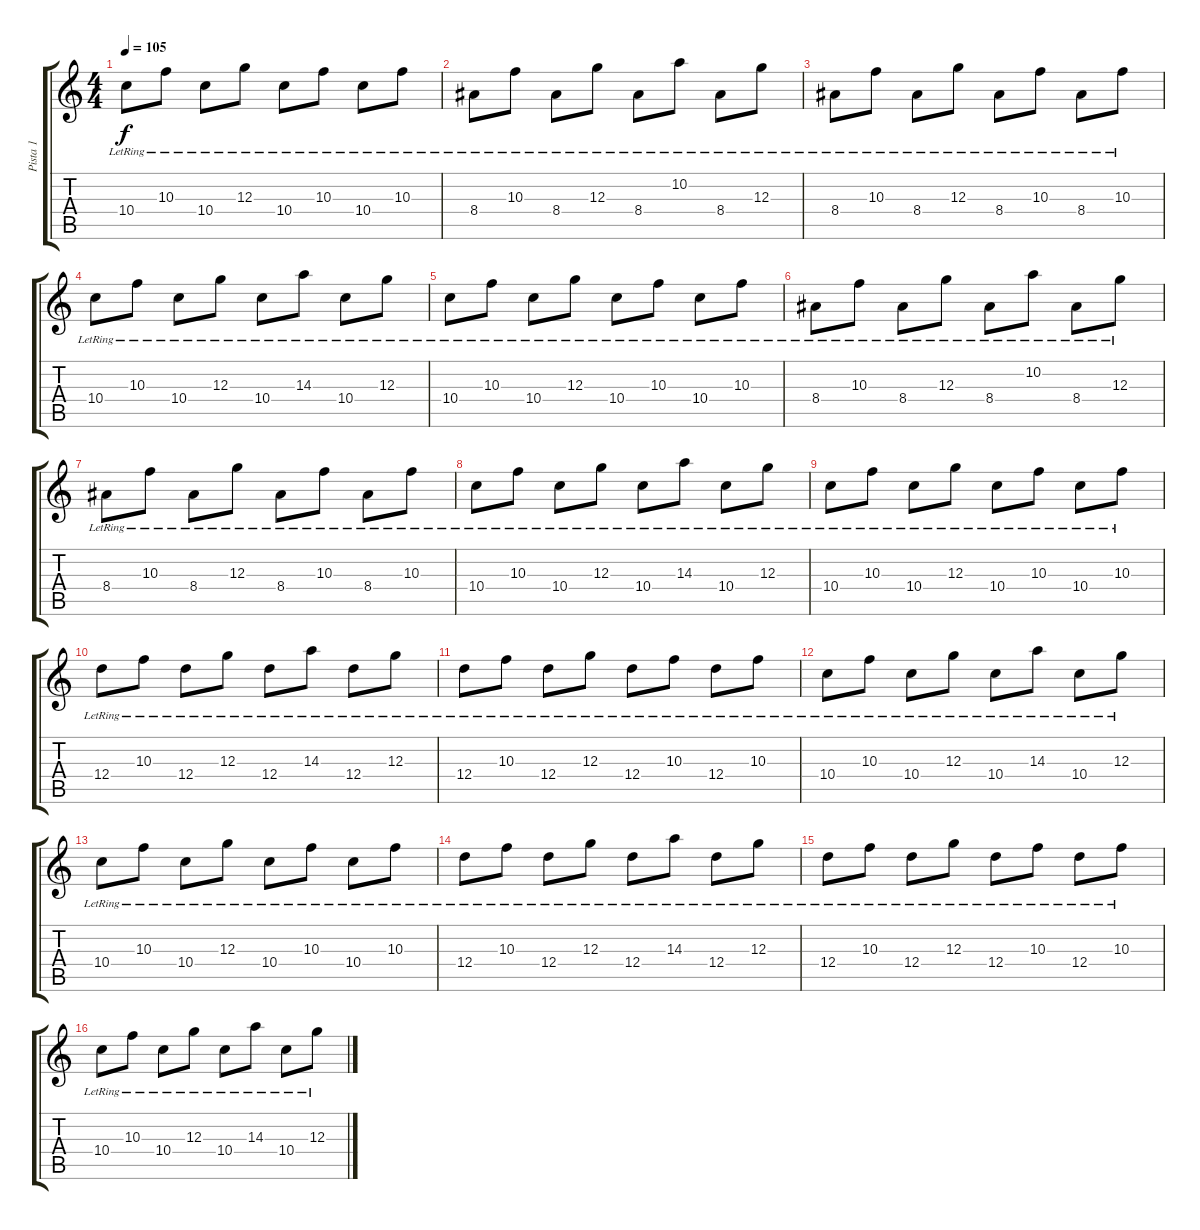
\track ("Pista 1" "Pista 1") {instrument electricguitarjazz}
\staff {score tabs}
\tuning (E4 B3 G3 D3 A2 E2) {hide}
\ts (4 4)
\tempo 105
\clef g2
\ks c
10.4{lr}.8{dy f} 10.3{lr}.8 10.4{lr}.8 12.3{lr}.8 10.4{lr}.8 10.3{lr}.8 10.4{lr}.8 10.3{lr}.8 |
8.4{lr}.8 10.3{lr}.8 8.4{lr}.8 12.3{lr}.8 8.4{lr}.8 10.2{lr}.8 8.4{lr}.8 12.3{lr}.8 |
8.4{lr}.8 10.3{lr}.8 8.4{lr}.8 12.3{lr}.8 8.4{lr}.8 10.3{lr}.8 8.4{lr}.8 10.3{lr}.8 |
10.4{lr}.8 10.3{lr}.8 10.4{lr}.8 12.3{lr}.8 10.4{lr}.8 14.3{lr}.8 10.4{lr}.8 12.3{lr}.8 |
10.4{lr}.8 10.3{lr}.8 10.4{lr}.8 12.3{lr}.8 10.4{lr}.8 10.3{lr}.8 10.4{lr}.8 10.3{lr}.8 |
8.4{lr}.8 10.3{lr}.8 8.4{lr}.8 12.3{lr}.8 8.4{lr}.8 10.2{lr}.8 8.4{lr}.8 12.3{lr}.8 |
8.4{lr}.8 10.3{lr}.8 8.4{lr}.8 12.3{lr}.8 8.4{lr}.8 10.3{lr}.8 8.4{lr}.8 10.3{lr}.8 |
10.4{lr}.8 10.3{lr}.8 10.4{lr}.8 12.3{lr}.8 10.4{lr}.8 14.3{lr}.8 10.4{lr}.8 12.3{lr}.8 |
10.4{lr}.8 10.3{lr}.8 10.4{lr}.8 12.3{lr}.8 10.4{lr}.8 10.3{lr}.8 10.4{lr}.8 10.3{lr}.8 |
12.4{lr}.8 10.3{lr}.8 12.4{lr}.8 12.3{lr}.8 12.4{lr}.8 14.3{lr}.8 12.4{lr}.8 12.3{lr}.8 |
12.4{lr}.8 10.3{lr}.8 12.4{lr}.8 12.3{lr}.8 12.4{lr}.8 10.3{lr}.8 12.4{lr}.8 10.3{lr}.8 |
10.4{lr}.8 10.3{lr}.8 10.4{lr}.8 12.3{lr}.8 10.4{lr}.8 14.3{lr}.8 10.4{lr}.8 12.3{lr}.8 |
10.4{lr}.8 10.3{lr}.8 10.4{lr}.8 12.3{lr}.8 10.4{lr}.8 10.3{lr}.8 10.4{lr}.8 10.3{lr}.8 |
12.4{lr}.8 10.3{lr}.8 12.4{lr}.8 12.3{lr}.8 12.4{lr}.8 14.3{lr}.8 12.4{lr}.8 12.3{lr}.8 |
12.4{lr}.8 10.3{lr}.8 12.4{lr}.8 12.3{lr}.8 12.4{lr}.8 10.3{lr}.8 12.4{lr}.8 10.3{lr}.8 |
10.4{lr}.8 10.3{lr}.8 10.4{lr}.8 12.3{lr}.8 10.4{lr}.8 14.3{lr}.8 10.4{lr}.8 12.3{lr}.8
